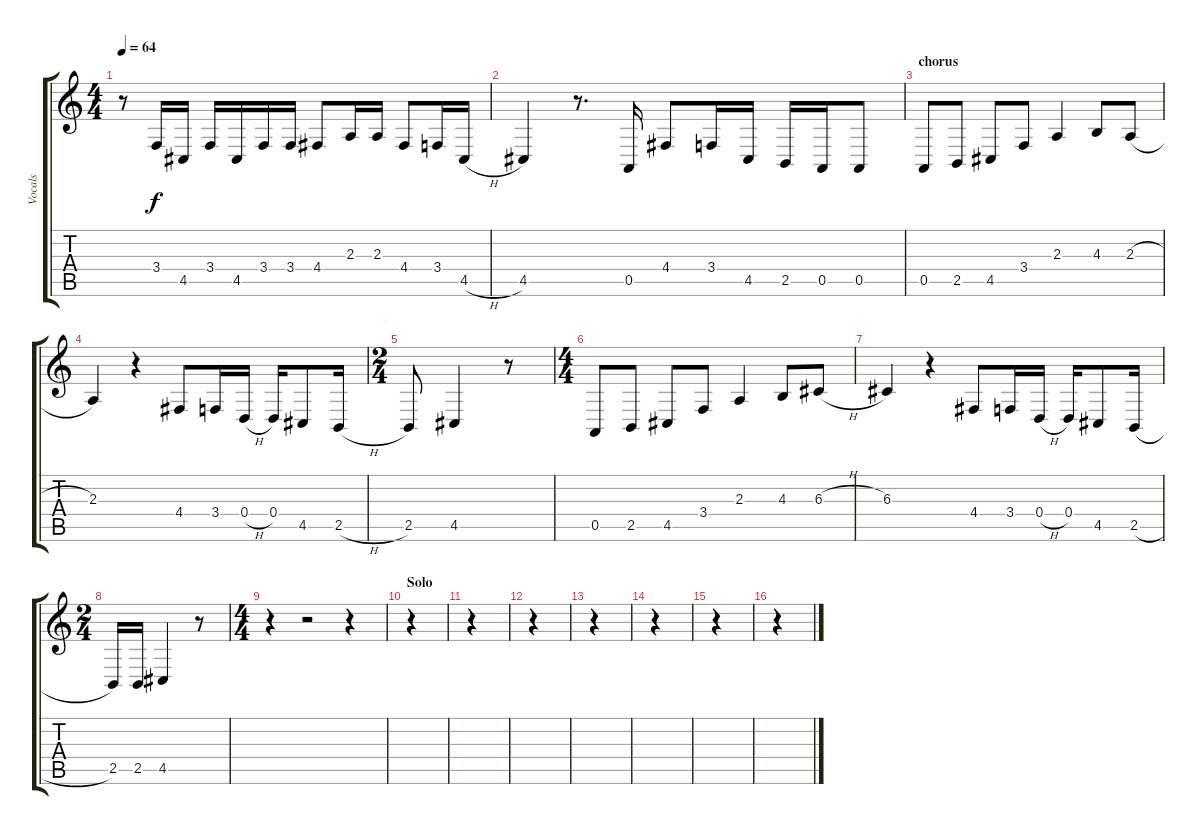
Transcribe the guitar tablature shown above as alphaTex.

\track ("Vocals" "Vocals") {instrument cello}
\staff {score tabs}
\tuning (E4 B3 G3 D3 A2 E2) {hide}
\ts (4 4)
\tempo 64
\clef g2
\ks c
r.8{dy f} 3.4.16 4.5.16 3.4.16 4.5.16 3.4.16 3.4.16 4.4.8 2.3.16 2.3.16 4.4.8 3.4.16 4.5{h}.16 |
4.5.4 r.8{d} 0.5.16 4.4.8 3.4.16 4.5.16 2.5.16 0.5.16 0.5.8 |
\section ("" "chorus")
0.5.8 2.5.8 4.5.8 3.4.8 2.3.4 4.3.8 2.3{h}.8 |
2.3.4 r.4 4.4.8 3.4.16 0.4{h}.16 0.4.16 4.5.8 2.5{h}.16 |
\ts (2 4)
2.5.8 4.5.4 r.8 |
\ts (4 4)
0.5.8 2.5.8 4.5.8 3.4.8 2.3.4 4.3.8 6.3{h}.8 |
6.3.4 r.4 4.4.8 3.4.16 0.4{h}.16 0.4.16 4.5.8 2.5{h}.16 |
\ts (2 4)
2.5.16 2.5.16 4.5.4 r.8 |
\ts (4 4)
r.4 r.2 r.4 |
\section ("" "Solo")
r.4 |
r.4 |
r.4 |
r.4 |
r.4 |
r.4 |
r.4
